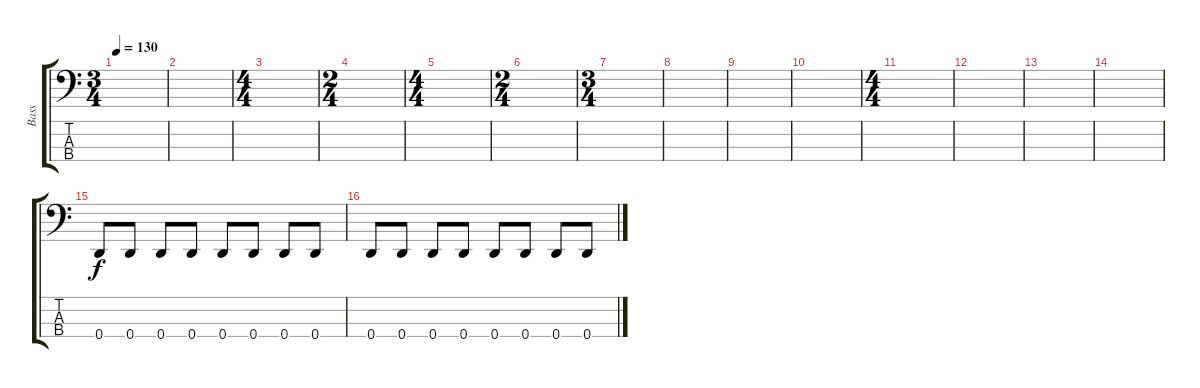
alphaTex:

\track ("Bass" "Bass") {instrument acousticguitarnylon}
\staff {score tabs}
\tuning (F2 C2 G1 D1) {hide}
\ts (3 4)
\tempo 130
\clef f4
\ks c
|
|
\ts (4 4)
|
\ts (2 4)
|
\ts (4 4)
|
\ts (2 4)
|
\ts (3 4)
|
|
|
|
\ts (4 4)
|
|
|
|
0.4.8 0.4.8 0.4.8 0.4.8 0.4.8 0.4.8 0.4.8 0.4.8 |
0.4.8 0.4.8 0.4.8 0.4.8 0.4.8 0.4.8 0.4.8 0.4.8
